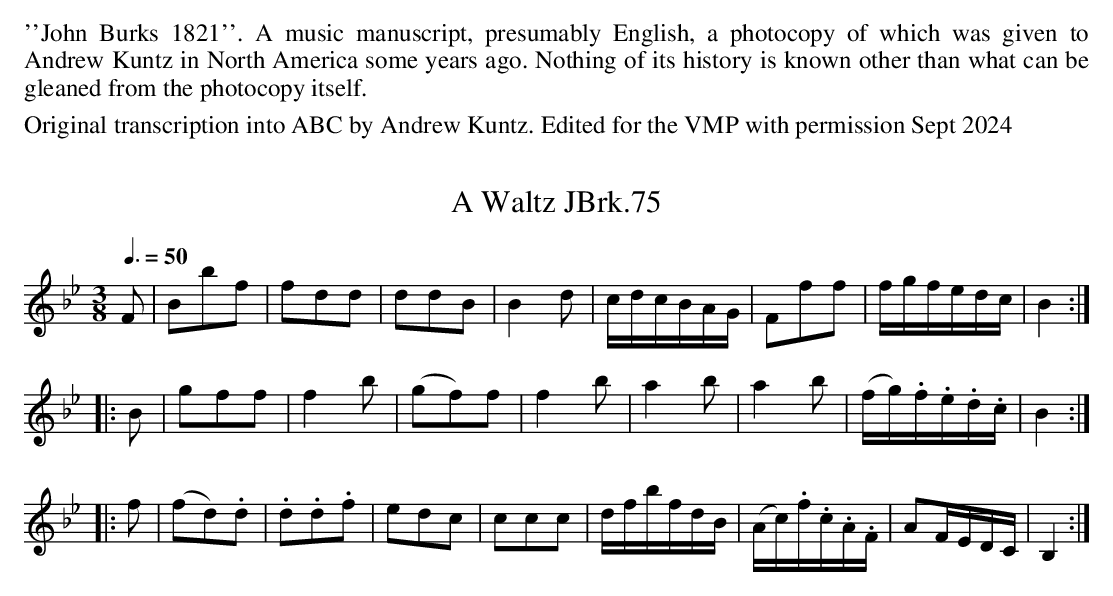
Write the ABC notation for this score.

X:1
T:Waltz JBrk.75, A
Q:3/8=50
M:3/8
L:1/8
K:Bb
F|Bbf|fdd|ddB|B2d|c/d/c/B/A/G/|Fff|f/g/f/e/d/c/|B2:|
|:B|gff|f2b|(gf)f|f2b|a2b|a2b|(f/g/).f/.e/.d/.c/|B2:|
|:f|(fd).d|.d.d.f|edc|ccc|d/f/b/f/d/B/|(A/c/).f/.c/.A/.F/|AF/E/D/C/|B,2:|
